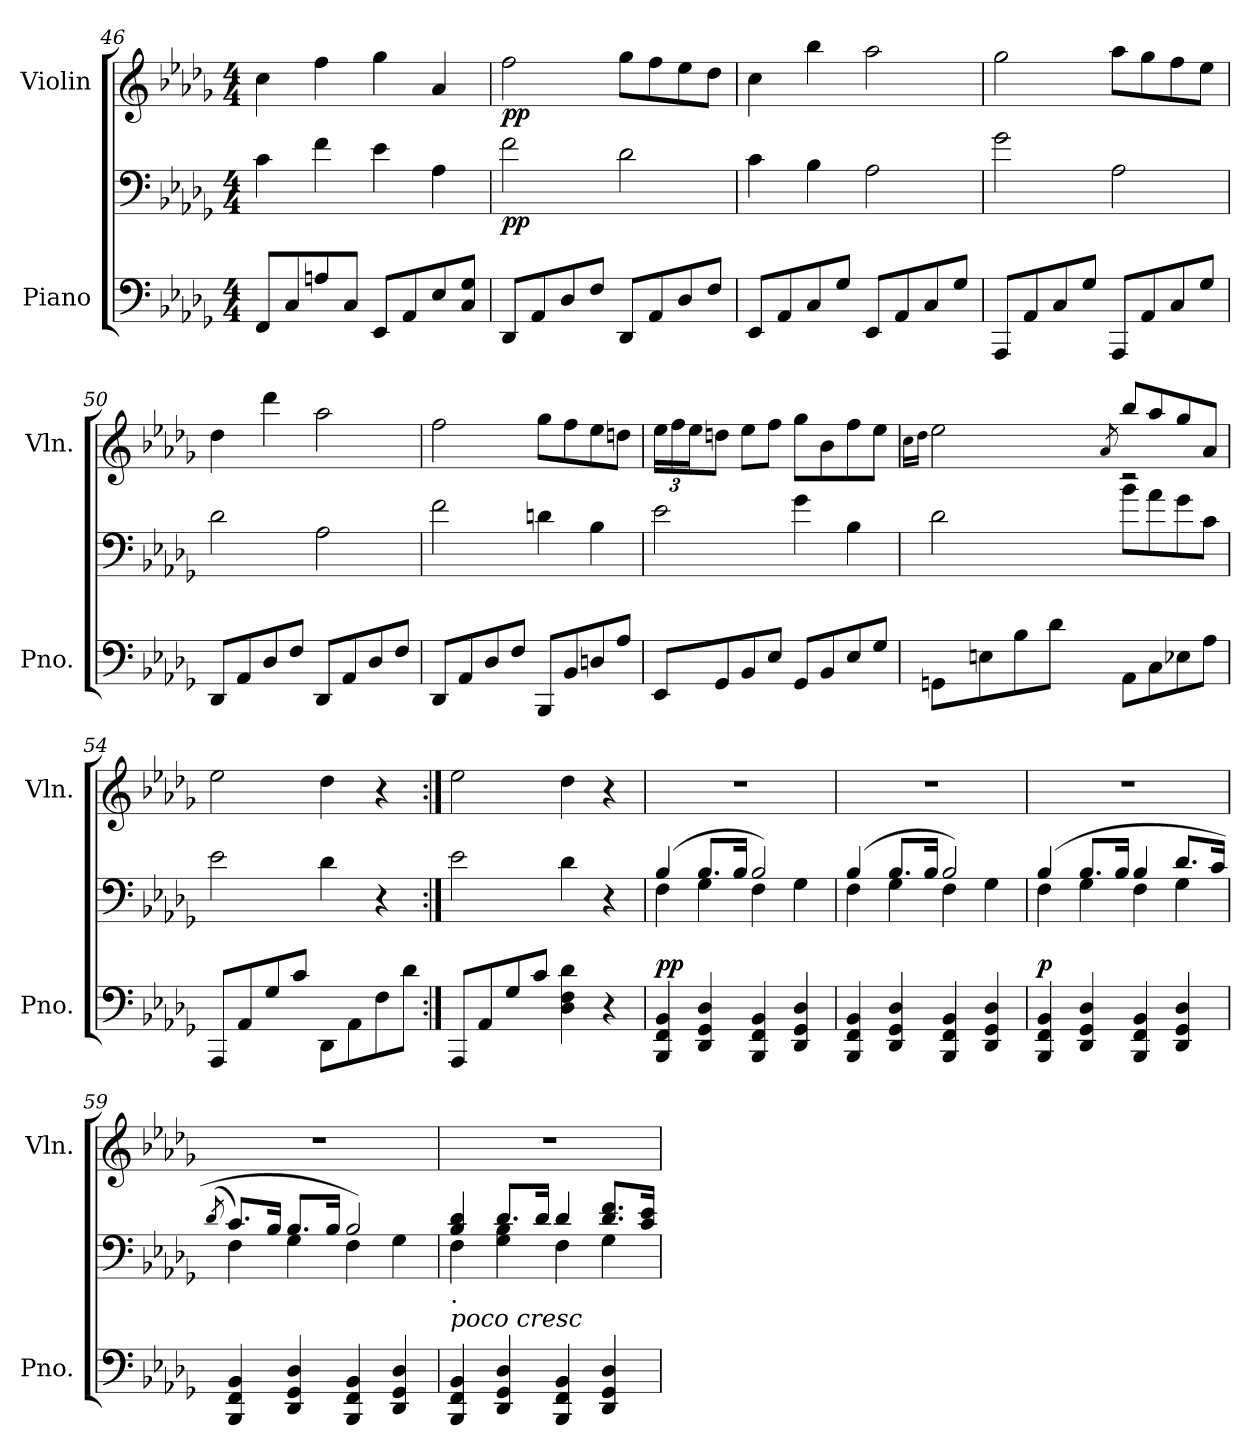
**kern	**kern	**dynam	**kern	**dynam
*part2	*part2	*part2	*part1	*part1
*staff3	*staff2	*staff2/3	*staff1	*staff1
*I"Piano	*	*	*I"Violin	*
*I'Pno.	*	*	*I'Vln.	*
*clefF4	*clefF4	*	*clefG2	*
*k[b-e-a-d-g-]	*k[b-e-a-d-g-]	*	*k[b-e-a-d-g-]	*
*M4/4	*M4/4	*	*M4/4	*
=46	=46	=46	=46	=46
8FF/L	4c\	.	4cc\	.
8C/	.	.	.	.
8An/	4f\	.	4ff\	.
8C/J	.	.	.	.
8EE-/L	4e-\	.	4gg-\	.
8AA-/	.	.	.	.
8E-/	4A-\	.	4a-/	.
8C/ 8G-/J	.	.	.	.
=47	=47	=47	=47	=47
!	!	!LO:DY:b	!	!LO:DY:b
8DD-/L	2f\	pp	2ff\	pp
8AA-/	.	.	.	.
8D-/	.	.	.	.
8F/J	.	.	.	.
8DD-/L	2d-\	.	8gg-\L	.
8AA-/	.	.	8ff\	.
8D-/	.	.	8ee-\	.
8F/J	.	.	8dd-\J	.
!!LO:LB:g=z
=48	=48	=48	=48	=48
8EE-/L	4c\	.	4cc\	.
8AA-/	.	.	.	.
8C/	4B-\	.	4bb-\	.
8G-/J	.	.	.	.
8EE-/L	2A-\	.	2aa-\	.
8AA-/	.	.	.	.
8C/	.	.	.	.
8G-/J	.	.	.	.
=49	=49	=49	=49	=49
8AAA-/L	2g-\	.	2gg-\	.
8AA-/	.	.	.	.
8C/	.	.	.	.
8G-/J	.	.	.	.
8AAA-/L	2A-\	.	8aa-\L	.
8AA-/	.	.	8gg-\	.
8C/	.	.	8ff\	.
8G-/J	.	.	8ee-\J	.
=50	=50	=50	=50	=50
8DD-/L	2d-\	.	4dd-\	.
8AA-/	.	.	.	.
8D-/	.	.	4ddd-\	.
8F/J	.	.	.	.
8DD-/L	2A-\	.	2aa-\	.
8AA-/	.	.	.	.
8D-/	.	.	.	.
8F/J	.	.	.	.
=51	=51	=51	=51	=51
8DD-/L	2f\	.	2ff\	.
8AA-/	.	.	.	.
8D-/	.	.	.	.
8F/J	.	.	.	.
8BBB-/L	4dn\	.	8gg-\L	.
8BB-/	.	.	8ff\	.
8Dn/	4B-\	.	8ee-\	.
8A-/J	.	.	8ddn\J	.
!!LO:PB:g=z
=52	=52	=52	=52	=52
*	*	*	*Xbrackettup	*
8EE-/L	2e-\	.	24ee-\LL	.
.	.	.	24ff\	.
.	.	.	24ee-\J	.
8GG-/	.	.	8ddn\J	.
8BB-/	.	.	8ee-\L	.
8E-/J	.	.	8ff\J	.
8GG-/L	4g-\	.	8gg-\L	.
8BB-/	.	.	8b-\	.
8E-/	4B-\	.	8ff\	.
8G-/J	.	.	8ee-\J	.
=53	=53	=53	=53	=53
*	*	*	*^	*
.	.	.	.	16qcc\LL	.
.	.	.	.	16qdd-\JJ	.
8GGn\L	2d-\	.	2ee-\	16ee-\LLyy	.
.	.	.	.	16dd-\yy	.
8En\	.	.	.	16ee-\yy	.
.	.	.	.	16dd-\JJyy	.
8B-\	.	.	.	16ee-\LLyy	.
.	.	.	.	16dd-\yy	.
8d-\J	.	.	.	16ee-\yy	.
.	.	.	.	32cc\Lyy	.
.	.	.	.	32dd-\JJJyy	.
.	.	.	8qa-/	.	.
8AA-\L	8b-\L	.	8bb-/L	2r	.
8C\	8a-\	.	8aa-/	.	.
8E-X\	8g-\	.	8gg-/	.	.
8A-\J	8c\J	.	8a-/J	.	.
*	*	*	*v	*v	*
=54	=54	=54	=54	=54
8AAA-/L	2e-\	.	2ee-\	.
8AA-/	.	.	.	.
8G-/	.	.	.	.
8c/J	.	.	.	.
8DD-\L	4d-\	.	4dd-\	.
8AA-\	.	.	.	.
8F\	4r	.	4r	.
8d-\J	.	.	.	.
!!LO:LB:g=z
=55:|!	=55:|!	=55:|!	=55:|!	=55:|!
8AAA-/L	2e-\	.	2ee-\	.
8AA-/	.	.	.	.
8G-/	.	.	.	.
8c/J	.	.	.	.
4D-\ 4F\ 4d-\	4d-\	.	4dd-\	.
4r	4r	.	4r	.
=56	=56	=56	=56	=56
*	*^	*	*	*
!	!	!	!LO:DY:a=2	!	!
4BBB-/ 4FF/ 4BB-/	(4B-/	4F\	pp	1r	.
4DD-/ 4GG-/ 4D-/	8.B-/L	4G-\	.	.	.
.	16B-/Jk	.	.	.	.
4BBB-/ 4FF/ 4BB-/	2B-/)	4F\	.	.	.
4DD-/ 4GG-/ 4D-/	.	4G-\	.	.	.
=57	=57	=57	=57	=57	=57
4BBB-/ 4FF/ 4BB-/	(4B-/	4F\	.	1r	.
4DD-/ 4GG-/ 4D-/	8.B-/L	4G-\	.	.	.
.	16B-/Jk	.	.	.	.
4BBB-/ 4FF/ 4BB-/	2B-/)	4F\	.	.	.
4DD-/ 4GG-/ 4D-/	.	4G-\	.	.	.
=58	=58	=58	=58	=58	=58
!	!	!	!LO:DY:a=2	!	!
4BBB-/ 4FF/ 4BB-/	(4B-/	4F\	p	1r	.
4DD-/ 4GG-/ 4D-/	8.B-/L	4G-\	.	.	.
.	16B-/Jk	.	.	.	.
4BBB-/ 4FF/ 4BB-/	4B-/	4F\	.	.	.
4DD-/ 4GG-/ 4D-/	8.d-/L	4G-\	.	.	.
.	16c/Jk	.	.	.	.
=59	=59	=59	=59	=59	=59
.	(8qd-/	.	.	.	.
4BBB-/ 4FF/ 4BB-/	8.c/L)	4F\	.	1r	.
.	16B-/Jk	.	.	.	.
4DD-/ 4GG-/ 4D-/	8.B-/L	4G-\	.	.	.
.	16B-/Jk	.	.	.	.
4BBB-/ 4FF/ 4BB-/	2B-/)	4F\	.	.	.
4DD-/ 4GG-/ 4D-/	.	4G-\	.	.	.
!!LO:LB:g=z
=60	=60	=60	=60	=60	=60
!LO:TX:a:i:t=poco cresc	!	!	!	!	!
!LO:TX:a:t=.	!	!	!	!	!
4BBB-/ 4FF/ 4BB-/	4B-/ 4d-/	4F\	.	1r	.
4DD-/ 4GG-/ 4D-/	8.d-/L	4G-\ 4B-\	.	.	.
.	16d-/Jk	.	.	.	.
4BBB-/ 4FF/ 4BB-/	4d-/	4F\	.	.	.
4DD-/ 4GG-/ 4D-/	8.d-/ 8.f/L	4G-\	.	.	.
.	16c/ 16e-/Jk	.	.	.	.
*	*v	*v	*	*	*
=	=	=	=	=
*-	*-	*-	*-	*-
